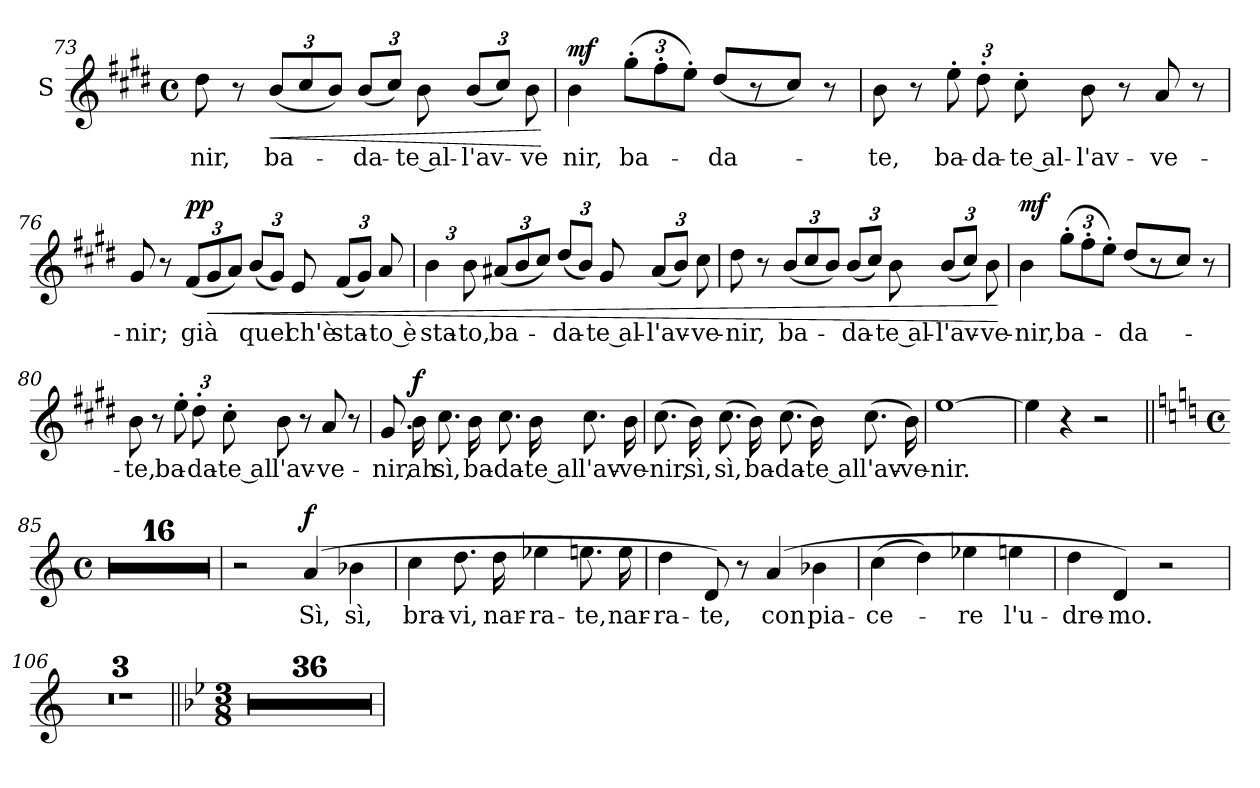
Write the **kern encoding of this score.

**kern	**text	**dynam
*part1	*part1	*part1
*staff1	*staff1	*staff1
*I"S	*	*
*I'S	*	*
*clefG2	*	*
*k[f#c#g#d#]	*	*
*M4/4	*	*
*met(c)	*	*
=73	=73	=73
!	!LO:LY:b	!
8dd#\	-nir,	.
8r	.	.
*Xbrackettup	*	*
!	!LO:LY:b	!LO:HP:b
(<12b/L	ba-	<
12cc#/	.	.
12b/J)	.	.
!	!LO:LY:b	!
(<12b/L	-da-	.
12cc#/J)	.	.
!	!LO:LY:b	!
12b\	-te al-	.
!	!LO:LY:b	!
(<12b/L	-l'av-	.
12cc#/J)	.	.
!	!LO:LY:b	!
12b\	-ve	.
.	.	[
=74	=74	=74
!	!LO:LY:b	!LO:DY:a
4b\	-nir,	mf
!	!LO:LY:b	!
(>12gg#'\L	ba-	.
12ff#'\	.	.
12ee'\J)	.	.
!	!LO:LY:b	!
(<8dd#/L	-da-	.
8r	.	.
8cc#/J)	.	.
8r	.	.
!!LO:PB:g=z
=75	=75	=75
!	!LO:LY:b	!
8b\	-te,	.
8r	.	.
!	!LO:LY:b	!
12ee'\	ba-	.
!	!LO:LY:b	!
12dd#'\	-da-	.
!	!LO:LY:b	!
12cc#'\	-te al-	.
!	!LO:LY:b	!
8b\	-l'av-	.
8r	.	.
!	!LO:LY:b	!
8a/	-ve-	.
8r	.	.
=76	=76	=76
!	!LO:LY:b	!
8g#/	-nir;	.
8r	.	.
!	!LO:LY:b	!LO:DY:a
(<12f#/L	già	pp
!	!	!LO:HP:b
12g#/	.	<
12a/J)	.	.
!	!LO:LY:b	!
(<12b/L	quel	.
12g#/J)	.	.
!	!LO:LY:b	!
12e/	ch'è	.
!	!LO:LY:b	!
(<12f#/L	sta-	.
12g#/J)	.	.
!	!LO:LY:b	!
12a/	-to è	.
=77	=77	=77
!	!LO:LY:b	!
6b\	sta-	.
!	!LO:LY:b	!
12b\	-to,	.
!	!LO:LY:b	!
(<12a#X/L	ba-	.
12b/	.	.
12cc#/J)	.	.
!	!LO:LY:b	!
(<12dd#/L	-da-	.
12b/J)	.	.
!	!LO:LY:b	!
12g#/	-te al-	.
!	!LO:LY:b	!
(<12a#/L	-l'av-	.
12b/J)	.	.
!	!LO:LY:b	!
12cc#\	-ve-	.
!!LO:PB:g=z
=78	=78	=78
!	!LO:LY:b	!
8dd#\	-nir,	.
8r	.	.
!	!LO:LY:b	!
(<12b/L	ba-	.
12cc#/	.	.
12b/J)	.	.
!	!LO:LY:b	!
(<12b/L	-da-	.
12cc#/J)	.	.
!	!LO:LY:b	!
12b\	-te al-	.
!	!LO:LY:b	!
(<12b/L	-l'av-	.
12cc#/J)	.	.
!	!LO:LY:b	!
12b\	-ve-	.
.	.	[
=79	=79	=79
!	!LO:LY:b	!LO:DY:a
4b\	-nir,	mf
!	!LO:LY:b	!
(>12gg#'\L	ba-	.
12ff#'\	.	.
12ee'\J)	.	.
!	!LO:LY:b	!
(<8dd#/L	-da-	.
8r	.	.
8cc#/J)	.	.
8r	.	.
=80	=80	=80
!	!LO:LY:b	!
8b\	-te,	.
8r	.	.
!	!LO:LY:b	!
12ee'\	ba-	.
!	!LO:LY:b	!
12dd#'\	-da-	.
!	!LO:LY:b	!
12cc#'\	-te al-	.
!	!LO:LY:b	!
8b\	-l'av-	.
8r	.	.
!	!LO:LY:b	!
8a/	-ve-	.
8r	.	.
!!LO:PB:g=z
=81	=81	=81
!	!LO:LY:b	!
8.g#/	-nir,	.
!	!LO:LY:b	!LO:DY:a
16b\	ah	f
!	!LO:LY:b	!
8.cc#\	sì,	.
!	!LO:LY:b	!
16b\	ba-	.
!	!LO:LY:b	!
8.cc#\	-da-	.
!	!LO:LY:b	!
16b\	-te al-	.
!	!LO:LY:b	!
8.cc#\	-l'av-	.
!	!LO:LY:b	!
16b\	-ve-	.
=82	=82	=82
!	!LO:LY:b	!
(>8.cc#\	-nir,	.
!	!LO:LY:b	!
16b\)	sì,	.
!	!LO:LY:b	!
(>8.cc#\	sì,	.
!	!LO:LY:b	!
16b\)	ba-	.
!	!LO:LY:b	!
(>8.cc#\	-da-	.
!	!LO:LY:b	!
16b\)	-te al-	.
!	!LO:LY:b	!
(>8.cc#\	-l'av-	.
!	!LO:LY:b	!
16b\)	-ve-	.
!!LO:PB:g=z
=83	=83	=83
!	!LO:LY:b	!
[1ee	nir.	.
=84	=84	=84
4ee\]	.	.
4r	.	.
2r	.	.
!!LO:PB:g=z
=85||	=85||	=85||
*k[]	*	*
*M4/4	*	*
*met(c)	*	*
1r	.	.
=86	=86	=86
1r	.	.
=87	=87	=87
1r	.	.
=88	=88	=88
1r	.	.
!!LO:LB:g=z
=89	=89	=89
1r	.	.
=90	=90	=90
1r	.	.
=91	=91	=91
1r	.	.
=92	=92	=92
1r	.	.
=93	=93	=93
1r	.	.
!!LO:PB:g=z
=94	=94	=94
1r	.	.
=95	=95	=95
1r	.	.
=96	=96	=96
1r	.	.
=97	=97	=97
1r	.	.
!!LO:LB:g=z
=98	=98	=98
1r	.	.
=99	=99	=99
1r	.	.
=100	=100	=100
1r	.	.
!!LO:PB:g=z
=101	=101	=101
2r	.	.
!	!LO:LY:b	!LO:DY:a
(>4a/	Sì,	f
!	!LO:LY:b	!
4b-X\	sì,	.
=102	=102	=102
!	!LO:LY:b	!
4cc\	bra-	.
!	!LO:LY:b	!
8.dd\	-vi,	.
!	!LO:LY:b	!
16dd\	nar-	.
!	!LO:LY:b	!
4ee-X\	-ra-	.
!	!LO:LY:b	!
8.een\	-te,	.
!	!LO:LY:b	!
16ee\	nar-	.
=103	=103	=103
!	!LO:LY:b	!
4dd\	-ra-	.
!	!LO:LY:b	!
8d/)	-te,	.
8r	.	.
!	!LO:LY:b	!
(>4a/	con	.
!	!LO:LY:b	!
4b-X\	pia-	.
!!LO:PB:g=z
=104	=104	=104
!	!LO:LY:b	!
(>4cc\	-ce-	.
4dd\)	.	.
!	!LO:LY:b	!
4ee-X\	-re	.
!	!LO:LY:b	!
4een\	l'u-	.
=105	=105	=105
!	!LO:LY:b	!
4dd\	-dre-	.
!	!LO:LY:b	!
4d/)	-mo.	.
2r	.	.
=106	=106	=106
1r	.	.
=107	=107	=107
1r	.	.
=108	=108	=108
1r	.	.
!!LO:LB:g=z
=109||	=109||	=109||
*k[b-e-]	*	*
*M3/8	*	*
4.r	.	.
=110	=110	=110
4.r	.	.
=111	=111	=111
4.r	.	.
=112	=112	=112
4.r	.	.
=113	=113	=113
4.r	.	.
=114	=114	=114
4.r	.	.
=115	=115	=115
4.r	.	.
=116	=116	=116
4.r	.	.
=117	=117	=117
4.r	.	.
!!LO:PB:g=z
=118	=118	=118
4.r	.	.
=119	=119	=119
4.r	.	.
=120	=120	=120
4.r	.	.
=121	=121	=121
4.r	.	.
=122	=122	=122
4.r	.	.
=123	=123	=123
4.r	.	.
=124	=124	=124
4.r	.	.
=125	=125	=125
4.r	.	.
!!LO:LB:g=z
=126	=126	=126
4.r	.	.
=127	=127	=127
4.r	.	.
=128	=128	=128
4.r	.	.
=129	=129	=129
4.r	.	.
=130	=130	=130
4.r	.	.
=131	=131	=131
4.r	.	.
=132	=132	=132
4.r	.	.
=133	=133	=133
4.r	.	.
!!LO:LB:g=z
=134	=134	=134
4.r	.	.
=135	=135	=135
4.r	.	.
=136	=136	=136
4.r	.	.
=137	=137	=137
4.r	.	.
=138	=138	=138
4.r	.	.
=139	=139	=139
4.r	.	.
=140	=140	=140
4.r	.	.
=141	=141	=141
4.r	.	.
!!LO:PB:g=z
=142	=142	=142
4.r	.	.
=143	=143	=143
4.r	.	.
=144	=144	=144
4.r	.	.
=	=	=
*-	*-	*-
